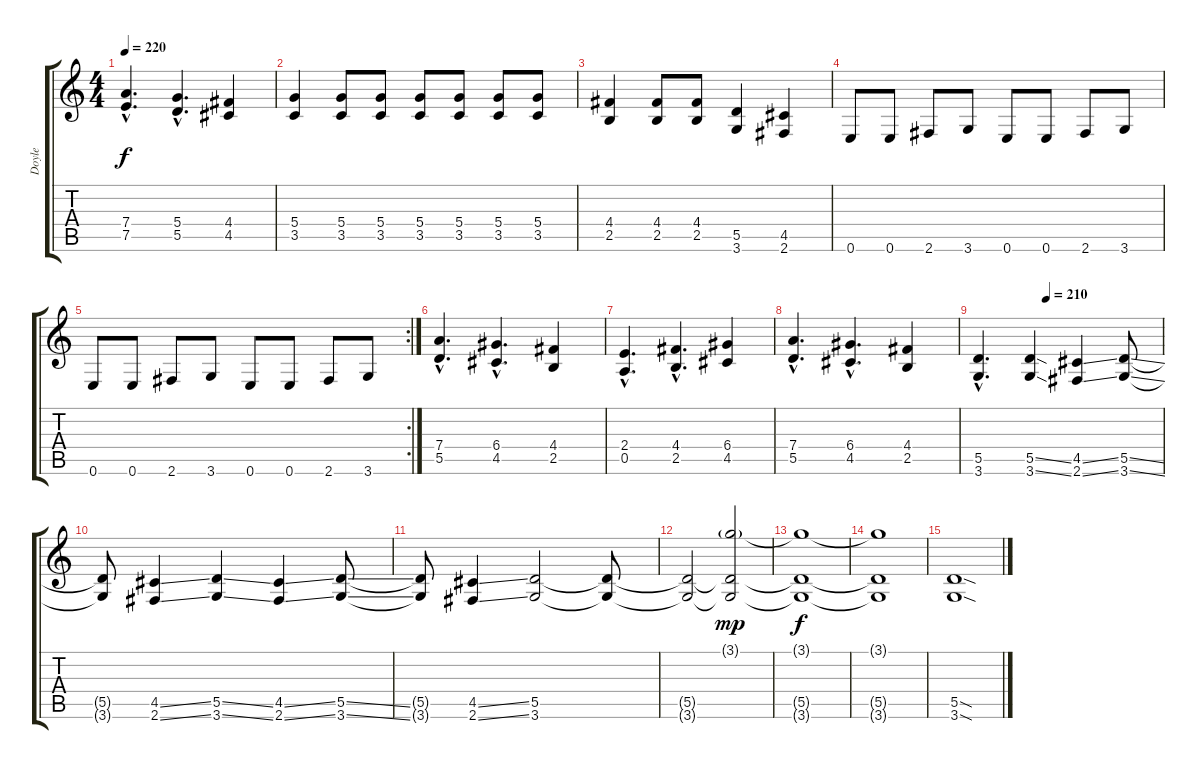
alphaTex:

\track ("Doyle" "Doyle") {instrument distortionguitar}
\staff {score tabs}
\tuning (E4 B3 G3 D3 A2 E2) {hide}
\ts (4 4)
\tempo 220
\clef g2
\ks c
(7.4{hac} 7.5{hac}).4{d dy f} (5.4{hac} 5.5{hac}).4{d} (4.4 4.5).4 |
(5.4 3.5).4 (5.4 3.5).8 (5.4 3.5).8 (5.4 3.5).8 (5.4 3.5).8 (5.4 3.5).8 (5.4 3.5).8 |
(4.4 2.5).4 (4.4 2.5).8 (4.4 2.5).8 (5.5 3.6).4 (4.5 2.6).4 |
0.6.8 0.6.8 2.6.8 3.6.8 0.6.8 0.6.8 2.6.8 3.6.8 |
\rc 2
0.6.8 0.6.8 2.6.8 3.6.8 0.6.8 0.6.8 2.6.8 3.6.8 |
(7.4{hac} 5.5{hac}).4{d} (6.4{hac} 4.5{hac}).4{d} (4.4 2.5).4 |
(2.4{hac} 0.5{hac}).4{d} (4.4{hac} 2.5{hac}).4{d} (6.4 4.5).4 |
(7.4{hac} 5.5{hac}).4{d} (6.4{hac} 4.5{hac}).4{d} (4.4 2.5).4 |
\tempo (210 0.375)
(5.5{hac} 3.6{hac}).4{d} (5.5{ss} 3.6{ss}).4 (4.5{ss} 2.6{ss}).4 (5.5{ss} 3.6{ss}).8 |
(5.5{t} 3.6{t}).8 (4.5{ss} 2.6{ss}).4 (5.5{ss} 3.6{ss}).4 (4.5{ss} 2.6{ss}).4 (5.5{ss} 3.6{ss}).8 |
(5.5{t} 3.6{t}).8 (4.5{ss} 2.6{ss}).4 (5.5 3.6).2 (5.5{t} 3.6{t}).8 |
(5.5{t} 3.6{t}).2 (3.1{g} 5.5{t} 3.6{t}).2{dy mp} |
(3.1{t} 5.5{t} 3.6{t}).1{dy f} |
(3.1{t} 5.5{t} 3.6{t}).1 |
(5.5{sod} 3.6{sod}).1
